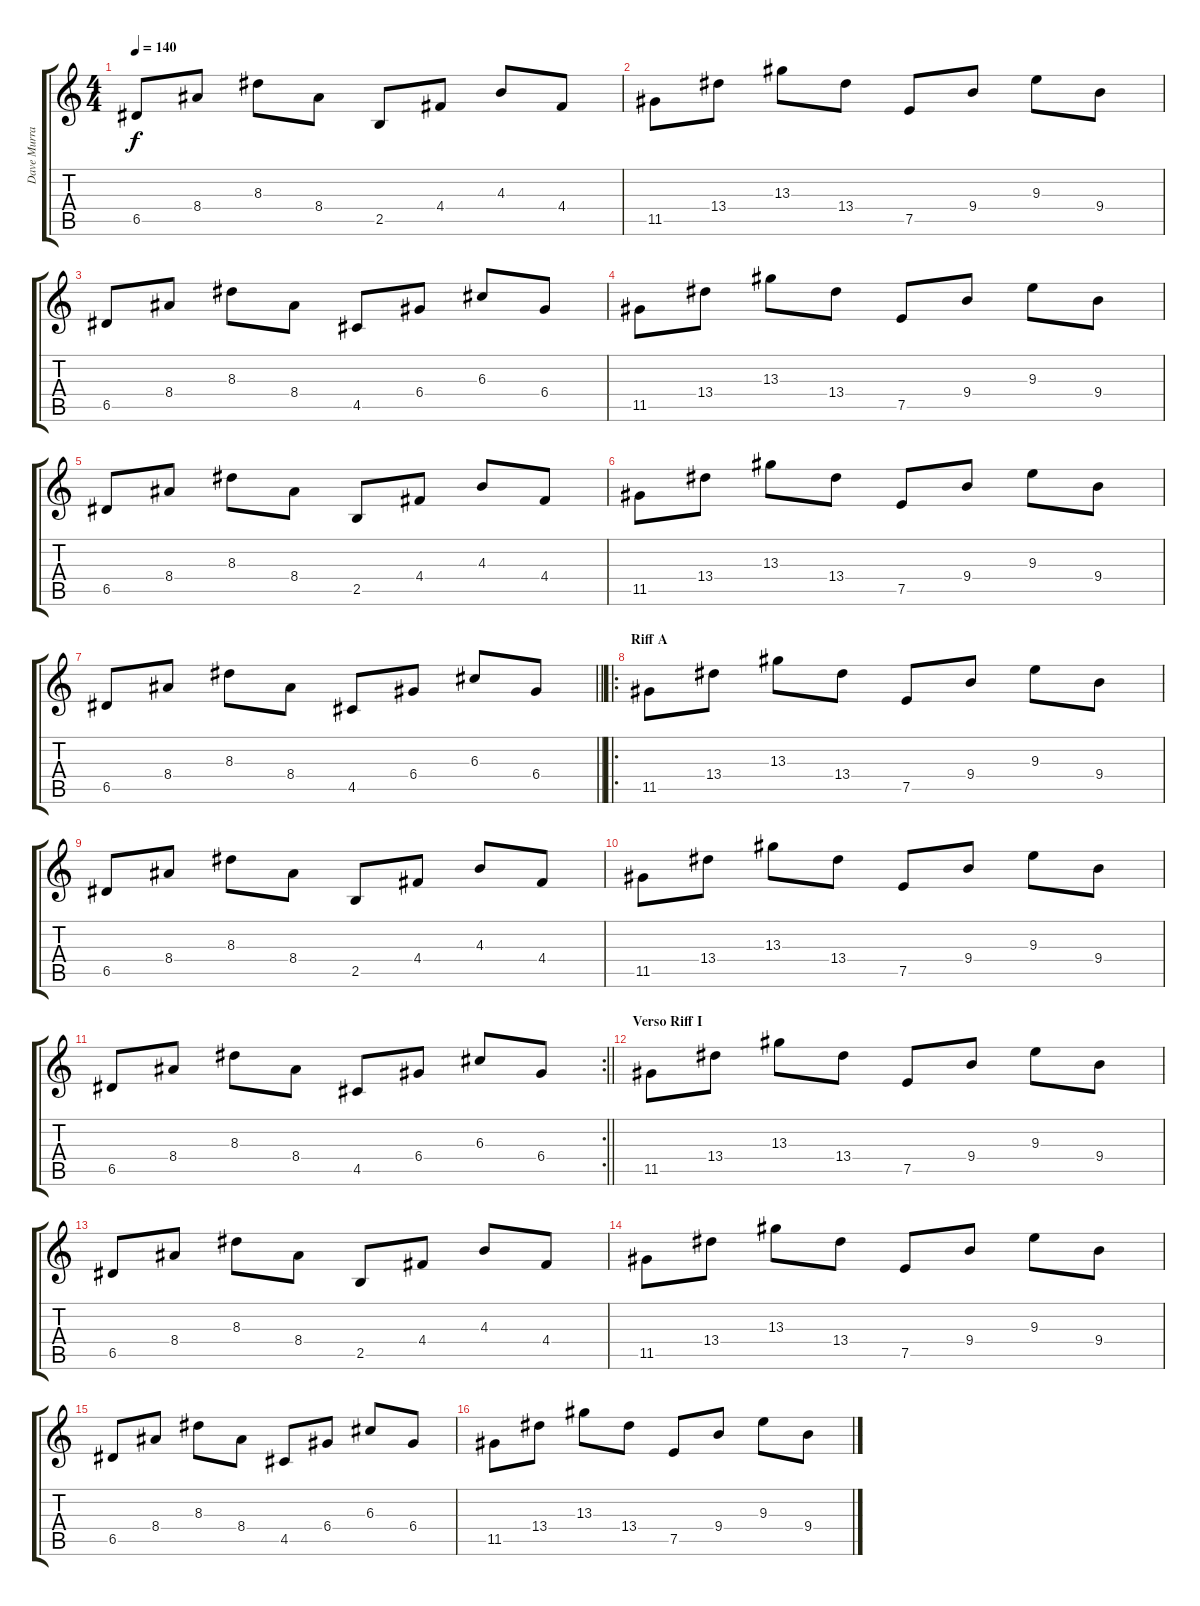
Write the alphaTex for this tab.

\track ("Dave Murray" "Dave Murra") {instrument distortionguitar}
\staff {score tabs}
\tuning (E4 B3 G3 D3 A2 E2) {hide}
\ts (4 4)
\tempo 140
\clef g2
\ks c
6.5.8{dy f} 8.4.8 8.3.8 8.4.8 2.5.8 4.4.8 4.3.8 4.4.8 |
11.5.8 13.4.8 13.3.8 13.4.8 7.5.8 9.4.8 9.3.8 9.4.8 |
6.5.8 8.4.8 8.3.8 8.4.8 4.5.8 6.4.8 6.3.8 6.4.8 |
11.5.8 13.4.8 13.3.8 13.4.8 7.5.8 9.4.8 9.3.8 9.4.8 |
6.5.8 8.4.8 8.3.8 8.4.8 2.5.8 4.4.8 4.3.8 4.4.8 |
11.5.8 13.4.8 13.3.8 13.4.8 7.5.8 9.4.8 9.3.8 9.4.8 |
\barLineRight lightlight
6.5.8 8.4.8 8.3.8 8.4.8 4.5.8 6.4.8 6.3.8 6.4.8 |
\ro
\section ("" "Riff A")
11.5.8 13.4.8 13.3.8 13.4.8 7.5.8 9.4.8 9.3.8 9.4.8 |
6.5.8 8.4.8 8.3.8 8.4.8 2.5.8 4.4.8 4.3.8 4.4.8 |
11.5.8 13.4.8 13.3.8 13.4.8 7.5.8 9.4.8 9.3.8 9.4.8 |
\rc 2
\barLineRight lightlight
6.5.8 8.4.8 8.3.8 8.4.8 4.5.8 6.4.8 6.3.8 6.4.8 |
\section ("" "Verso Riff I")
11.5.8 13.4.8 13.3.8 13.4.8 7.5.8 9.4.8 9.3.8 9.4.8 |
6.5.8 8.4.8 8.3.8 8.4.8 2.5.8 4.4.8 4.3.8 4.4.8 |
11.5.8 13.4.8 13.3.8 13.4.8 7.5.8 9.4.8 9.3.8 9.4.8 |
6.5.8 8.4.8 8.3.8 8.4.8 4.5.8 6.4.8 6.3.8 6.4.8 |
11.5.8 13.4.8 13.3.8 13.4.8 7.5.8 9.4.8 9.3.8 9.4.8
